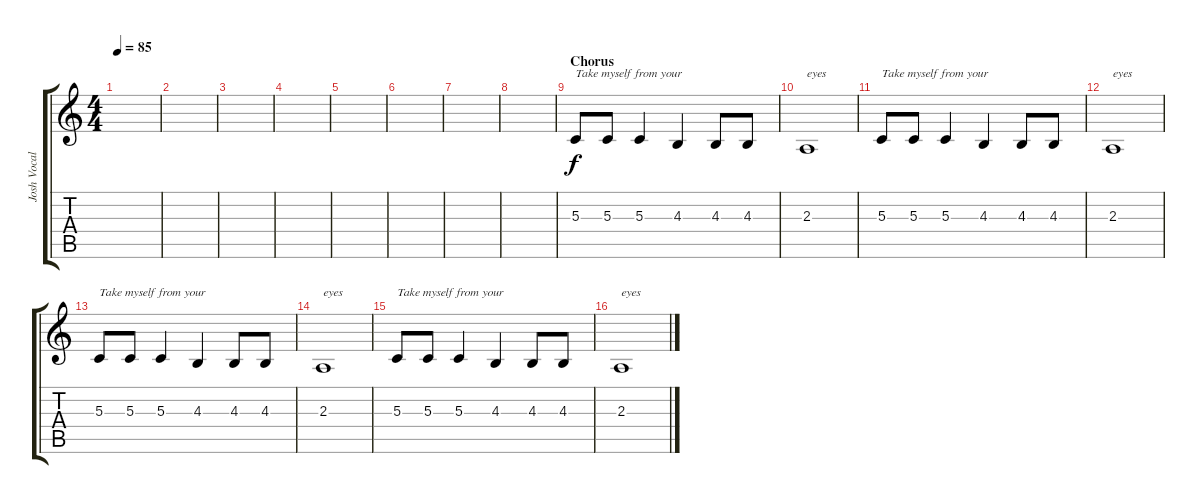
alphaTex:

\track ("Josh Vocals" "Josh Vocal") {instrument sopranosax}
\staff {score tabs}
\tuning (E4 B3 G3 D3 A2 E2) {hide}
\ts (4 4)
\tempo 85
\clef g2
\ks c
|
|
|
|
|
|
|
|
\section ("" "Chorus")
5.3.8{txt "Take myself from your"} 5.3.8 5.3.4 4.3.4 4.3.8 4.3.8 |
2.3.1{txt "eyes"} |
5.3.8{txt "Take myself from your"} 5.3.8 5.3.4 4.3.4 4.3.8 4.3.8 |
2.3.1{txt "eyes"} |
5.3.8{txt "Take myself from your"} 5.3.8 5.3.4 4.3.4 4.3.8 4.3.8 |
2.3.1{txt "eyes"} |
5.3.8{txt "Take myself from your"} 5.3.8 5.3.4 4.3.4 4.3.8 4.3.8 |
2.3.1{txt "eyes"}
